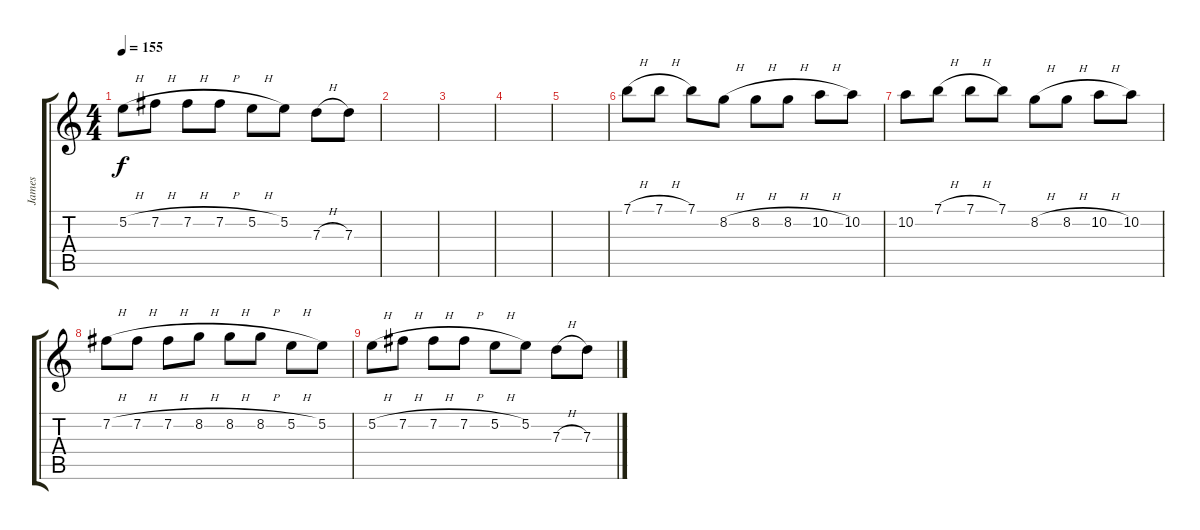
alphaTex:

\track ("James" "James") {instrument distortionguitar}
\staff {score tabs}
\tuning (E4 B3 G3 D3 A2 E2) {hide}
\ts (4 4)
\tempo 155
\clef g2
\ks c
5.2{h}.8{dy f} 7.2{h}.8 7.2{h}.8 7.2{h}.8 5.2{h}.8 5.2.8 7.3{h}.8 7.3.8 |
|
|
|
|
7.1{h}.8 7.1{h}.8 7.1.8 8.2{h}.8 8.2{h}.8 8.2{h}.8 10.2{h}.8 10.2.8 |
10.2.8 7.1{h}.8 7.1{h}.8 7.1.8 8.2{h}.8 8.2{h}.8 10.2{h}.8 10.2.8 |
7.2{h}.8 7.2{h}.8 7.2{h}.8 8.2{h}.8 8.2{h}.8 8.2{h}.8 5.2{h}.8 5.2.8 |
5.2{h}.8 7.2{h}.8 7.2{h}.8 7.2{h}.8 5.2{h}.8 5.2.8 7.3{h}.8 7.3.8
